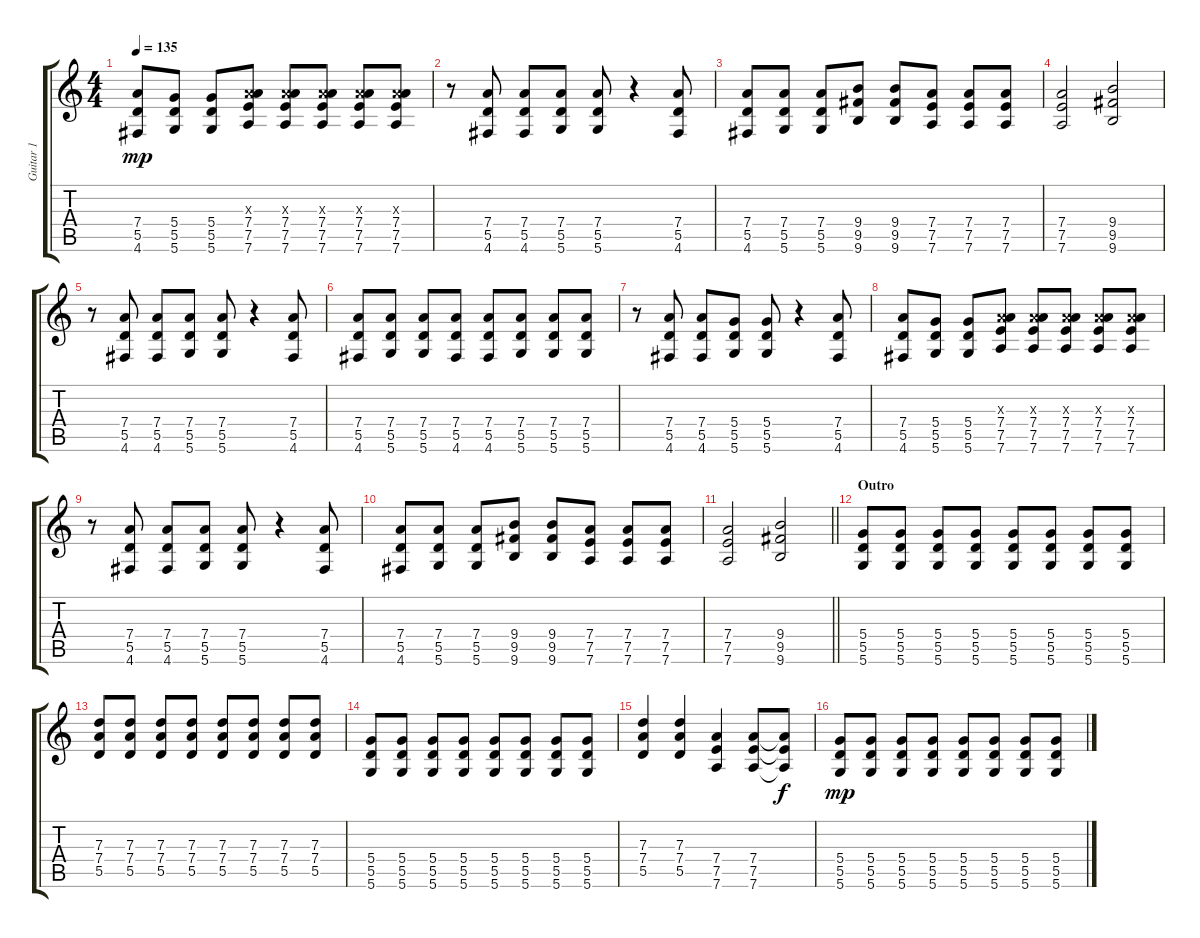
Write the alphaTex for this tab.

\track ("Guitar 1" "Guitar 1") {instrument distortionguitar}
\staff {score tabs}
\tuning (E4 B3 G3 D3 A2 D2) {hide}
\ts (4 4)
\tempo 135
\clef g2
\ks c
(7.4 5.5 4.6).8{dy mp} (5.4 5.5 5.6).8 (5.4 5.5 5.6).8 (2.3{x} 7.4 7.5 7.6).8 (2.3{x} 7.4 7.5 7.6).8 (2.3{x} 7.4 7.5 7.6).8 (2.3{x} 7.4 7.5 7.6).8 (2.3{x} 7.4 7.5 7.6).8 |
r.8 (7.4 5.5 4.6).8 (7.4 5.5 4.6).8 (7.4 5.5 5.6).8 (7.4 5.5 5.6).8 r.4 (7.4 5.5 4.6).8 |
(7.4 5.5 4.6).8 (7.4 5.5 5.6).8 (7.4 5.5 5.6).8 (9.4 9.5 9.6).8 (9.4 9.5 9.6).8 (7.4 7.5 7.6).8 (7.4 7.5 7.6).8 (7.4 7.5 7.6).8 |
(7.4 7.5 7.6).2 (9.4 9.5 9.6).2 |
r.8 (7.4 5.5 4.6).8 (7.4 5.5 4.6).8 (7.4 5.5 5.6).8 (7.4 5.5 5.6).8 r.4 (7.4 5.5 4.6).8 |
(7.4 5.5 4.6).8 (7.4 5.5 5.6).8 (7.4 5.5 5.6).8 (7.4 5.5 4.6).8 (7.4 5.5 4.6).8 (7.4 5.5 5.6).8 (7.4 5.5 5.6).8 (7.4 5.5 5.6).8 |
r.8 (7.4 5.5 4.6).8 (7.4 5.5 4.6).8 (5.4 5.5 5.6).8 (5.4 5.5 5.6).8 r.4 (7.4 5.5 4.6).8 |
(7.4 5.5 4.6).8 (5.4 5.5 5.6).8 (5.4 5.5 5.6).8 (2.3{x} 7.4 7.5 7.6).8 (2.3{x} 7.4 7.5 7.6).8 (2.3{x} 7.4 7.5 7.6).8 (2.3{x} 7.4 7.5 7.6).8 (2.3{x} 7.4 7.5 7.6).8 |
r.8 (7.4 5.5 4.6).8 (7.4 5.5 4.6).8 (7.4 5.5 5.6).8 (7.4 5.5 5.6).8 r.4 (7.4 5.5 4.6).8 |
(7.4 5.5 4.6).8 (7.4 5.5 5.6).8 (7.4 5.5 5.6).8 (9.4 9.5 9.6).8 (9.4 9.5 9.6).8 (7.4 7.5 7.6).8 (7.4 7.5 7.6).8 (7.4 7.5 7.6).8 |
\barLineRight lightlight
(7.4 7.5 7.6).2 (9.4 9.5 9.6).2 |
\section ("" "Outro")
(5.4 5.5 5.6).8 (5.4 5.5 5.6).8 (5.4 5.5 5.6).8 (5.4 5.5 5.6).8 (5.4 5.5 5.6).8 (5.4 5.5 5.6).8 (5.4 5.5 5.6).8 (5.4 5.5 5.6).8 |
(7.3 7.4 5.5).8 (7.3 7.4 5.5).8 (7.3 7.4 5.5).8 (7.3 7.4 5.5).8 (7.3 7.4 5.5).8 (7.3 7.4 5.5).8 (7.3 7.4 5.5).8 (7.3 7.4 5.5).8 |
(5.4 5.5 5.6).8 (5.4 5.5 5.6).8 (5.4 5.5 5.6).8 (5.4 5.5 5.6).8 (5.4 5.5 5.6).8 (5.4 5.5 5.6).8 (5.4 5.5 5.6).8 (5.4 5.5 5.6).8 |
(7.3 7.4 5.5).4 (7.3 7.4 5.5).4 (7.4 7.5 7.6).4 (7.4 7.5 7.6).8 (7.4{t} 7.5{t} 7.6{t}).8{dy f} |
(5.4 5.5 5.6).8{dy mp} (5.4 5.5 5.6).8 (5.4 5.5 5.6).8 (5.4 5.5 5.6).8 (5.4 5.5 5.6).8 (5.4 5.5 5.6).8 (5.4 5.5 5.6).8 (5.4 5.5 5.6).8
